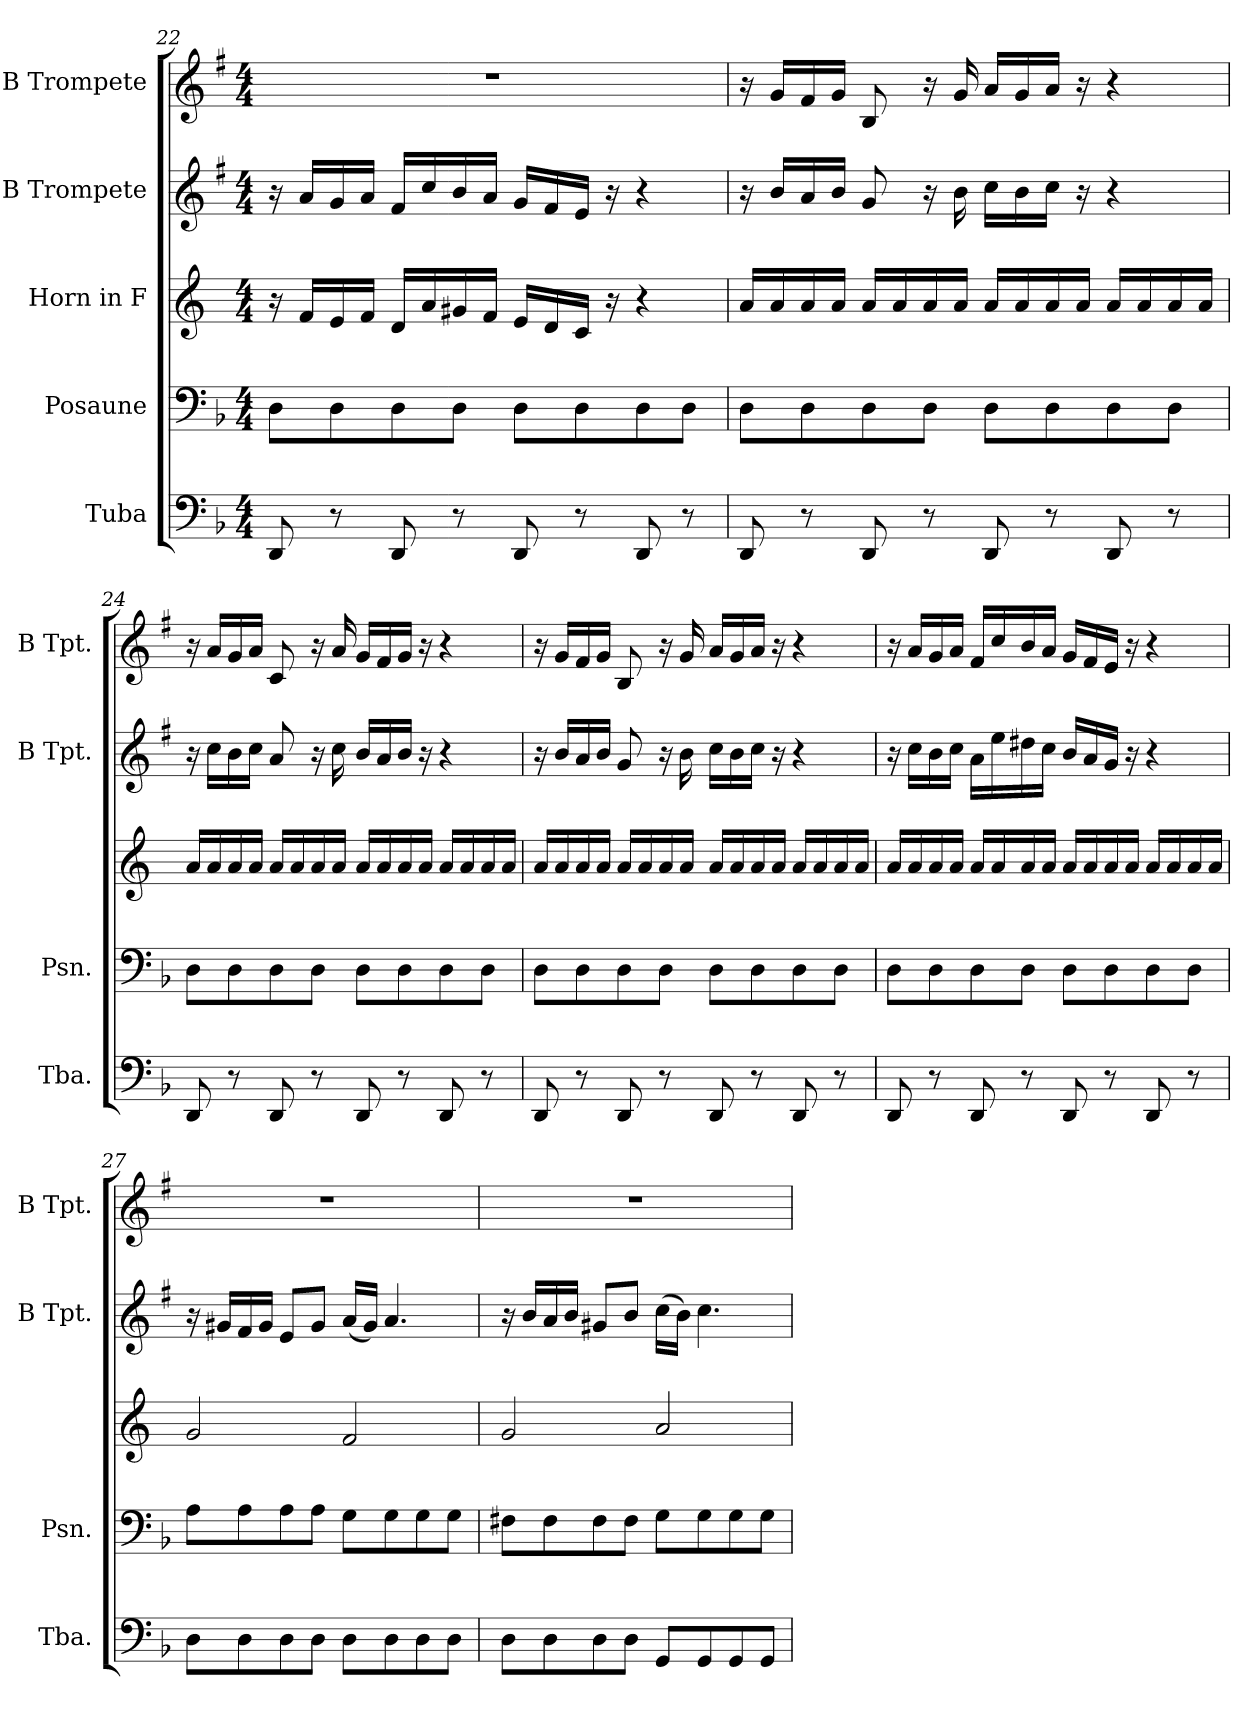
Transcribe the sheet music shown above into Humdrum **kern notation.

**kern	**kern	**kern	**kern	**kern
*part5	*part4	*part3	*part2	*part1
*staff5	*staff4	*staff3	*staff2	*staff1
*I"Tuba	*I"Posaune	*I"Horn in F	*I"B Trompete	*I"B Trompete
*I'Tba.	*I'Psn.	*	*I'B Tpt.	*I'B Tpt.
!!LO:PB:g=z
*clefF4	*clefF4	*clefG2	*clefG2	*clefG2
*	*	*ITrd4c7	*ITrd1c2	*ITrd1c2
*k[b-]	*k[b-]	*k[b-]	*k[b-]	*k[b-]
*M4/4	*M4/4	*M4/4	*M4/4	*M4/4
=22	=22	=22	=22	=22
8DD/	8D\L	16r	16r	1r
.	.	16B-/LL	16g/LL	.
8r	8D\	16A/	16f/	.
.	.	16B-/JJ	16g/JJ	.
8DD/	8D\	16G/LL	16e/LL	.
.	.	16d/	16b-/	.
8r	8D\J	16c#X/	16a/	.
.	.	16B-/JJ	16g/JJ	.
8DD/	8D\L	16A/LL	16f/LL	.
.	.	16G/	16e/	.
8r	8D\	16F/JJ	16d/JJ	.
.	.	16r	16r	.
8DD/	8D\	4r	4r	.
8r	8D\J	.	.	.
=23	=23	=23	=23	=23
8DD/	8D\L	16d/LL	16r	16r
.	.	16d/	16a/LL	16f/LL
8r	8D\	16d/	16g/	16e/
.	.	16d/JJ	16a/JJ	16f/JJ
8DD/	8D\	16d/LL	8f/	8A/
.	.	16d/	.	.
8r	8D\J	16d/	16r	16r
.	.	16d/JJ	16a\	16f/
8DD/	8D\L	16d/LL	16b-\LL	16g/LL
.	.	16d/	16a\	16f/
8r	8D\	16d/	16b-\JJ	16g/JJ
.	.	16d/JJ	16r	16r
8DD/	8D\	16d/LL	4r	4r
.	.	16d/	.	.
8r	8D\J	16d/	.	.
.	.	16d/JJ	.	.
!!LO:LB:g=z
=24	=24	=24	=24	=24
8DD/	8D\L	16d/LL	16r	16r
.	.	16d/	16b-\LL	16g/LL
8r	8D\	16d/	16a\	16f/
.	.	16d/JJ	16b-\JJ	16g/JJ
8DD/	8D\	16d/LL	8g/	8B-/
.	.	16d/	.	.
8r	8D\J	16d/	16r	16r
.	.	16d/JJ	16b-\	16g/
8DD/	8D\L	16d/LL	16a/LL	16f/LL
.	.	16d/	16g/	16e/
8r	8D\	16d/	16a/JJ	16f/JJ
.	.	16d/JJ	16r	16r
8DD/	8D\	16d/LL	4r	4r
.	.	16d/	.	.
8r	8D\J	16d/	.	.
.	.	16d/JJ	.	.
=25	=25	=25	=25	=25
8DD/	8D\L	16d/LL	16r	16r
.	.	16d/	16a/LL	16f/LL
8r	8D\	16d/	16g/	16e/
.	.	16d/JJ	16a/JJ	16f/JJ
8DD/	8D\	16d/LL	8f/	8A/
.	.	16d/	.	.
8r	8D\J	16d/	16r	16r
.	.	16d/JJ	16a\	16f/
8DD/	8D\L	16d/LL	16b-\LL	16g/LL
.	.	16d/	16a\	16f/
8r	8D\	16d/	16b-\JJ	16g/JJ
.	.	16d/JJ	16r	16r
8DD/	8D\	16d/LL	4r	4r
.	.	16d/	.	.
8r	8D\J	16d/	.	.
.	.	16d/JJ	.	.
!!LO:PB:g=z
=26	=26	=26	=26	=26
8DD/	8D\L	16d/LL	16r	16r
.	.	16d/	16b-\LL	16g/LL
8r	8D\	16d/	16a\	16f/
.	.	16d/JJ	16b-\JJ	16g/JJ
8DD/	8D\	16d/LL	16g\LL	16e/LL
.	.	16d/	16dd\	16b-/
8r	8D\J	16d/	16cc#X\	16a/
.	.	16d/JJ	16b-\JJ	16g/JJ
8DD/	8D\L	16d/LL	16a/LL	16f/LL
.	.	16d/	16g/	16e/
8r	8D\	16d/	16f/JJ	16d/JJ
.	.	16d/JJ	16r	16r
8DD/	8D\	16d/LL	4r	4r
.	.	16d/	.	.
8r	8D\J	16d/	.	.
.	.	16d/JJ	.	.
=27	=27	=27	=27	=27
8D\L	8A\L	2c/	16r	1r
.	.	.	16f#X/LL	.
8D\	8A\	.	16e/	.
.	.	.	16f#/JJ	.
8D\	8A\	.	8d/L	.
8D\J	8A\J	.	8f#/J	.
8D\L	8G\L	2B-/	(16g/LL	.
.	.	.	16f#/JJ)	.
8D\	8G\	.	4.g/	.
8D\	8G\	.	.	.
8D\J	8G\J	.	.	.
!!LO:LB:g=z
=28	=28	=28	=28	=28
8D\L	8F#X\L	2c/	16r	1r
.	.	.	16a/LL	.
8D\	8F#\	.	16g/	.
.	.	.	16a/JJ	.
8D\	8F#\	.	8f#X/L	.
8D\J	8F#\J	.	8a/J	.
8GG/L	8G\L	2d/	(16b-\LL	.
.	.	.	16a\JJ)	.
8GG/	8G\	.	4.b-\	.
8GG/	8G\	.	.	.
8GG/J	8G\J	.	.	.
=	=	=	=	=
*-	*-	*-	*-	*-
